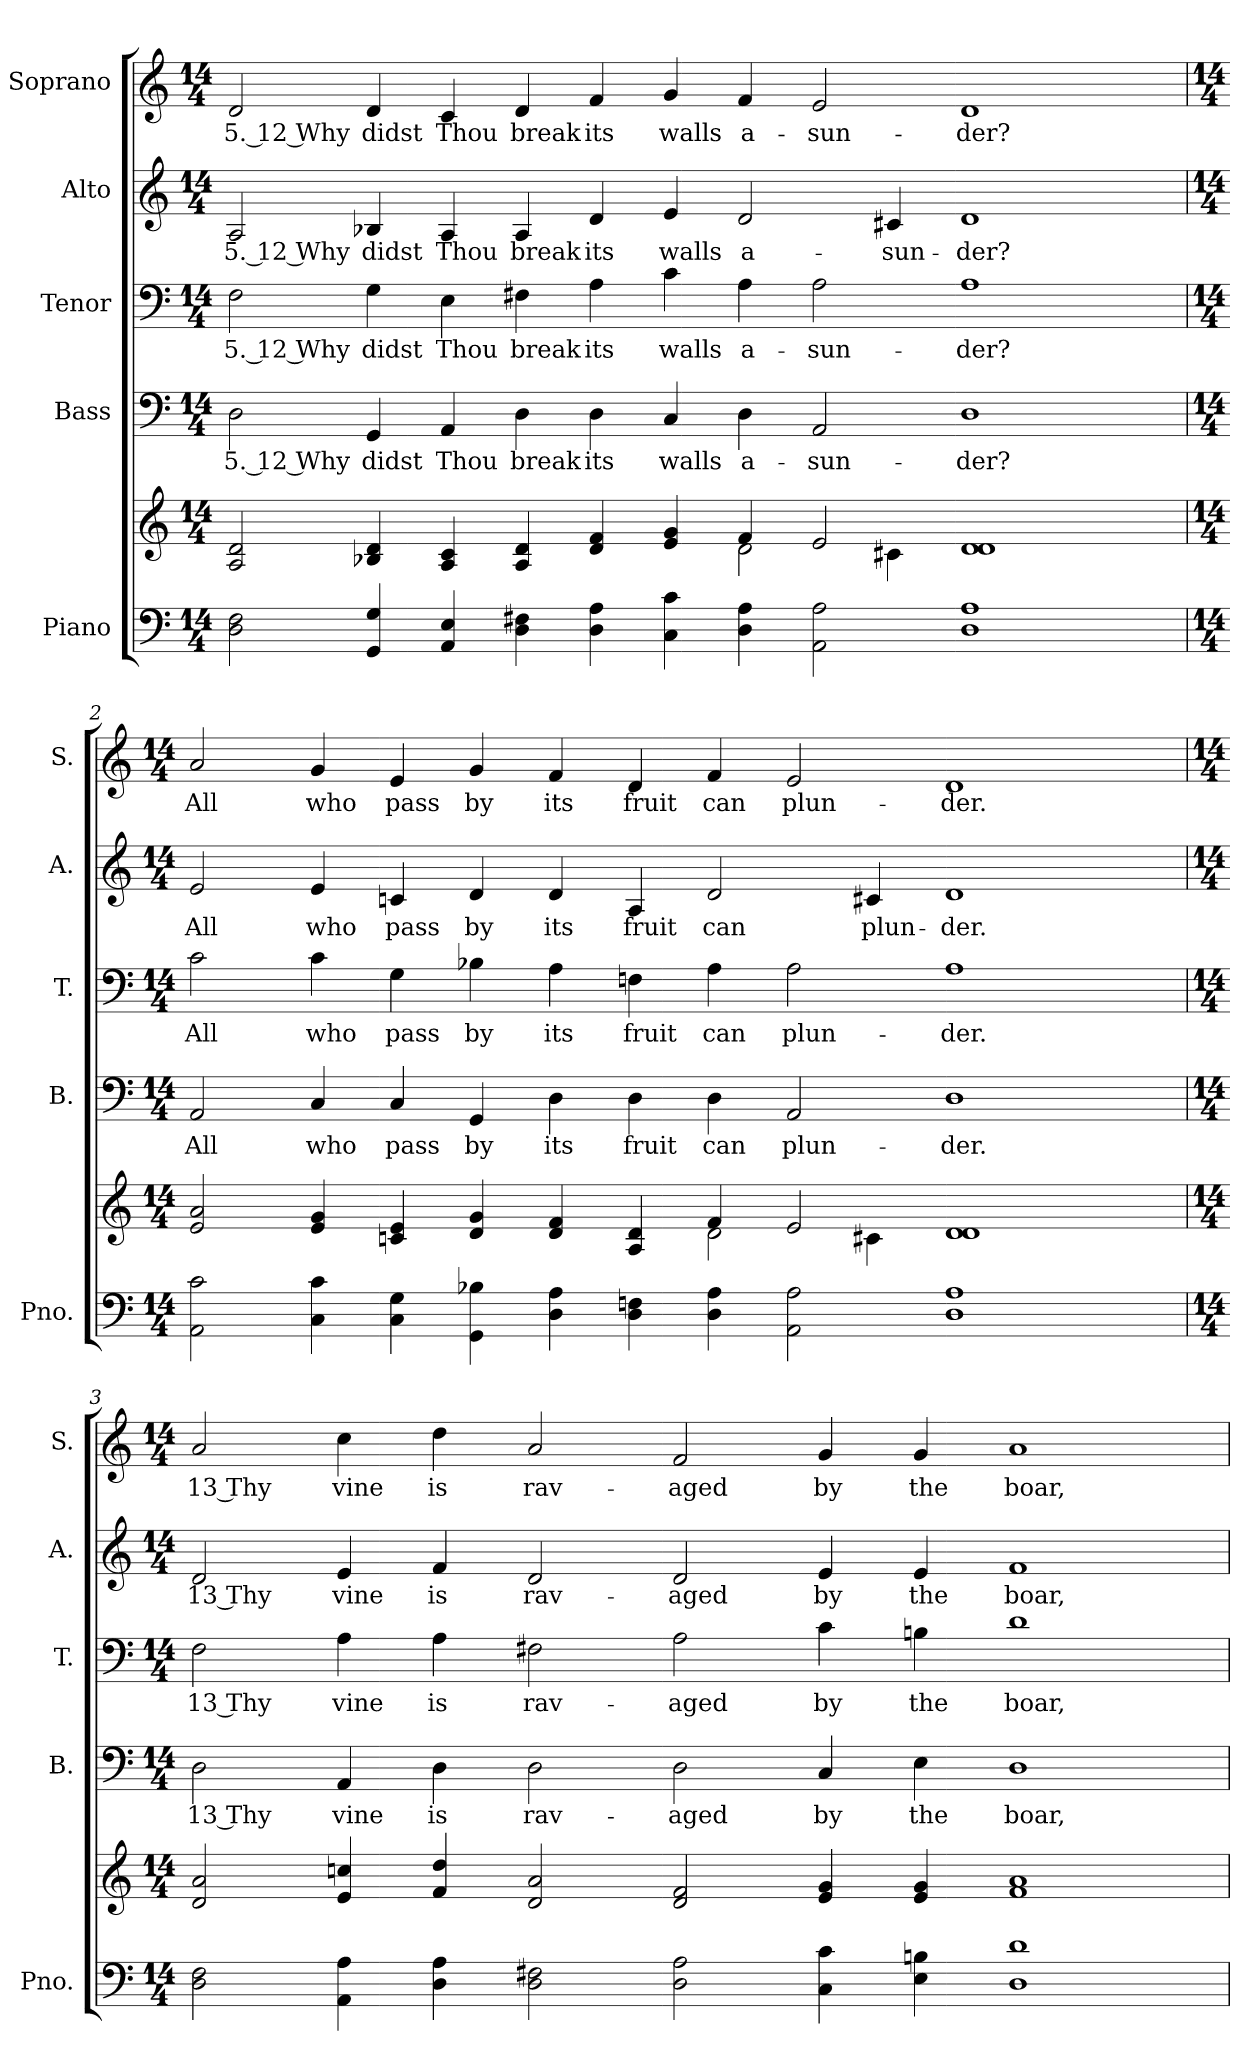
**kern	**kern	**kern	**text	**kern	**text	**kern	**text	**kern	**text
*part5	*part5	*part4	*part4	*part3	*part3	*part2	*part2	*part1	*part1
*staff6	*staff5	*staff4	*staff4	*staff3	*staff3	*staff2	*staff2	*staff1	*staff1
*I"Piano	*	*I"Bass	*	*I"Tenor	*	*I"Alto	*	*I"Soprano	*
*I'Pno.	*	*I'B.	*	*I'T.	*	*I'A.	*	*I'S.	*
!!LO:PB:g=z
*clefF4	*clefG2	*clefF4	*	*clefF4	*	*clefG2	*	*clefG2	*
*k[]	*k[]	*k[]	*	*k[]	*	*k[]	*	*k[]	*
*C:	*C:	*C:	*	*C:	*	*C:	*	*C:	*
*M14/4	*M14/4	*M14/4	*	*M14/4	*	*M14/4	*	*M14/4	*
*MM190	*MM190	*MM190	*	*MM190	*	*MM190	*	*MM190	*
=1	=1	=1	=1	=1	=1	=1	=1	=1	=1
*	*^	*	*	*	*	*	*	*	*
!	!	!	!	!LO:LY:b:color=#000000	!	!	!	!	!	!
!	!	!	!	!	!	!LO:LY:b:color=#000000	!	!	!	!
!	!	!	!	!	!	!	!	!LO:LY:b:color=#000000	!	!
!	!	!	!	!	!	!	!	!	!	!LO:LY:b:color=#000000
2Di\ 2Fi	2Ai/ 2di	1ryy	2Di\	5. 12 Why	2Fi\	5. 12 Why	2Ai/	5. 12 Why	2di/	5. 12 Why
!	!	!	!	!LO:LY:b:color=#000000	!	!	!	!	!	!
!	!	!	!	!	!	!LO:LY:b:color=#000000	!	!	!	!
!	!	!	!	!	!	!	!	!LO:LY:b:color=#000000	!	!
!	!	!	!	!	!	!	!	!	!	!LO:LY:b:color=#000000
4GGi/ 4Gi	4B-Xi/ 4di	.	4GGi/	didst	4Gi\	didst	4B-Xi/	didst	4di/	didst
!	!	!	!	!LO:LY:b:color=#000000	!	!	!	!	!	!
!	!	!	!	!	!	!LO:LY:b:color=#000000	!	!	!	!
!	!	!	!	!	!	!	!	!LO:LY:b:color=#000000	!	!
!	!	!	!	!	!	!	!	!	!	!LO:LY:b:color=#000000
4AAi/ 4Ei	4Ai/ 4ci	.	4AAi/	Thou	4Ei\	Thou	4Ai/	Thou	4ci/	Thou
!	!	!	!	!LO:LY:b:color=#000000	!	!	!	!	!	!
!	!	!	!	!	!	!LO:LY:b:color=#000000	!	!	!	!
!	!	!	!	!	!	!	!	!LO:LY:b:color=#000000	!	!
!	!	!	!	!	!	!	!	!	!	!LO:LY:b:color=#000000
4Di\ 4F#Xi	4Ai/ 4di	2ryy	4Di\	break	4F#Xi\	break	4Ai/	break	4di/	break
!	!	!	!	!LO:LY:b:color=#000000	!	!	!	!	!	!
!	!	!	!	!	!	!LO:LY:b:color=#000000	!	!	!	!
!	!	!	!	!	!	!	!	!LO:LY:b:color=#000000	!	!
!	!	!	!	!	!	!	!	!	!	!LO:LY:b:color=#000000
4Di\ 4Ai	4di/ 4fi	.	4Di\	its	4Ai\	its	4di/	its	4fi/	its
!	!	!	!	!LO:LY:b:color=#000000	!	!	!	!	!	!
!	!	!	!	!	!	!LO:LY:b:color=#000000	!	!	!	!
!	!	!	!	!	!	!	!	!LO:LY:b:color=#000000	!	!
!	!	!	!	!	!	!	!	!	!	!LO:LY:b:color=#000000
4Ci\ 4ci	4ei/ 4gi	4ryy	4Ci/	walls	4ci\	walls	4ei/	walls	4gi/	walls
!	!	!	!	!LO:LY:b:color=#000000	!	!	!	!	!	!
!	!	!	!	!	!	!LO:LY:b:color=#000000	!	!	!	!
!	!	!	!	!	!	!	!	!LO:LY:b:color=#000000	!	!
!	!	!	!	!	!	!	!	!	!	!LO:LY:b:color=#000000
4Di\ 4Ai	4fi/	2di\	4Di\	a-	4Ai\	a-	2di/	a-	4fi/	a-
!	!	!	!	!LO:LY:b:color=#000000	!	!	!	!	!	!
!	!	!	!	!	!	!LO:LY:b:color=#000000	!	!	!	!
!	!	!	!	!	!	!	!	!	!	!LO:LY:b:color=#000000
2AAi\ 2Ai	2ei/	.	2AAi/	-sun-	2Ai\	-sun-	.	.	2ei/	-sun-
!	!	!	!	!	!	!	!	!LO:LY:b:color=#000000	!	!
.	.	4c#Xi\	.	.	.	.	4c#Xi/	-sun-	.	.
!	!	!	!	!LO:LY:b:color=#000000	!	!	!	!	!	!
!	!	!	!	!	!	!LO:LY:b:color=#000000	!	!	!	!
!	!	!	!	!	!	!	!	!LO:LY:b:color=#000000	!	!
!	!	!	!	!	!	!	!	!	!	!LO:LY:b:color=#000000
1Di 1Ai	1di 1di	2ryy	1Di	-der?	1Ai	-der?	1di	-der?	1di	-der?
.	.	2ryy	.	.	.	.	.	.	.	.
=2	=2	=2	=2	=2	=2	=2	=2	=2	=2	=2
*M14/4	*M14/4	*	*M14/4	*	*M14/4	*	*M14/4	*	*M14/4	*
!	!	!	!	!LO:LY:b:color=#000000	!	!	!	!	!	!
!	!	!	!	!	!	!LO:LY:b:color=#000000	!	!	!	!
!	!	!	!	!	!	!	!	!LO:LY:b:color=#000000	!	!
!	!	!	!	!	!	!	!	!	!	!LO:LY:b:color=#000000
2AAi\ 2ci	2ei/ 2ai	1ryy	2AAi/	All	2ci\	All	2ei/	All	2ai/	All
!	!	!	!	!LO:LY:b:color=#000000	!	!	!	!	!	!
!	!	!	!	!	!	!LO:LY:b:color=#000000	!	!	!	!
!	!	!	!	!	!	!	!	!LO:LY:b:color=#000000	!	!
!	!	!	!	!	!	!	!	!	!	!LO:LY:b:color=#000000
4Ci\ 4ci	4ei/ 4gi	.	4Ci/	who	4ci\	who	4ei/	who	4gi/	who
!	!	!	!	!LO:LY:b:color=#000000	!	!	!	!	!	!
!	!	!	!	!	!	!LO:LY:b:color=#000000	!	!	!	!
!	!	!	!	!	!	!	!	!LO:LY:b:color=#000000	!	!
!	!	!	!	!	!	!	!	!	!	!LO:LY:b:color=#000000
4Ci\ 4Gi	4cni/ 4ei	.	4Ci/	pass	4Gi\	pass	4cni/	pass	4ei/	pass
!	!	!	!	!LO:LY:b:color=#000000	!	!	!	!	!	!
!	!	!	!	!	!	!LO:LY:b:color=#000000	!	!	!	!
!	!	!	!	!	!	!	!	!LO:LY:b:color=#000000	!	!
!	!	!	!	!	!	!	!	!	!	!LO:LY:b:color=#000000
4GGi\ 4B-Xi	4di/ 4gi	2ryy	4GGi/	by	4B-Xi\	by	4di/	by	4gi/	by
!	!	!	!	!LO:LY:b:color=#000000	!	!	!	!	!	!
!	!	!	!	!	!	!LO:LY:b:color=#000000	!	!	!	!
!	!	!	!	!	!	!	!	!LO:LY:b:color=#000000	!	!
!	!	!	!	!	!	!	!	!	!	!LO:LY:b:color=#000000
4Di\ 4Ai	4di/ 4fi	.	4Di\	its	4Ai\	its	4di/	its	4fi/	its
!	!	!	!	!LO:LY:b:color=#000000	!	!	!	!	!	!
!	!	!	!	!	!	!LO:LY:b:color=#000000	!	!	!	!
!	!	!	!	!	!	!	!	!LO:LY:b:color=#000000	!	!
!	!	!	!	!	!	!	!	!	!	!LO:LY:b:color=#000000
4Di\ 4Fni	4Ai/ 4di	4ryy	4Di\	fruit	4Fni\	fruit	4Ai/	fruit	4di/	fruit
!	!	!	!	!LO:LY:b:color=#000000	!	!	!	!	!	!
!	!	!	!	!	!	!LO:LY:b:color=#000000	!	!	!	!
!	!	!	!	!	!	!	!	!LO:LY:b:color=#000000	!	!
!	!	!	!	!	!	!	!	!	!	!LO:LY:b:color=#000000
4Di\ 4Ai	4fi/	2di\	4Di\	can	4Ai\	can	2di/	can	4fi/	can
!	!	!	!	!LO:LY:b:color=#000000	!	!	!	!	!	!
!	!	!	!	!	!	!LO:LY:b:color=#000000	!	!	!	!
!	!	!	!	!	!	!	!	!	!	!LO:LY:b:color=#000000
2AAi\ 2Ai	2ei/	.	2AAi/	plun-	2Ai\	plun-	.	.	2ei/	plun-
!	!	!	!	!	!	!	!	!LO:LY:b:color=#000000	!	!
.	.	4c#Xi\	.	.	.	.	4c#Xi/	plun-	.	.
!	!	!	!	!LO:LY:b:color=#000000	!	!	!	!	!	!
!	!	!	!	!	!	!LO:LY:b:color=#000000	!	!	!	!
!	!	!	!	!	!	!	!	!LO:LY:b:color=#000000	!	!
!	!	!	!	!	!	!	!	!	!	!LO:LY:b:color=#000000
1Di 1Ai	1di 1di	2ryy	1Di	-der.	1Ai	-der.	1di	-der.	1di	-der.
.	.	2ryy	.	.	.	.	.	.	.	.
*	*v	*v	*	*	*	*	*	*	*	*
!!LO:LB:g=z
=3	=3	=3	=3	=3	=3	=3	=3	=3	=3
*M14/4	*M14/4	*M14/4	*	*M14/4	*	*M14/4	*	*M14/4	*
*	*^	*	*	*	*	*	*	*	*
!	!	!	!	!LO:LY:b:color=#000000	!	!	!	!	!	!
*	*v	*v	*	*	*	*	*	*	*	*
*	*^	*	*	*	*	*	*	*	*
!	!	!	!	!	!	!LO:LY:b:color=#000000	!	!	!	!
*	*v	*v	*	*	*	*	*	*	*	*
*	*^	*	*	*	*	*	*	*	*
!	!	!	!	!	!	!	!	!LO:LY:b:color=#000000	!	!
*	*v	*v	*	*	*	*	*	*	*	*
*	*^	*	*	*	*	*	*	*	*
!	!	!	!	!	!	!	!	!	!	!LO:LY:b:color=#000000
*	*v	*v	*	*	*	*	*	*	*	*
2Di\ 2Fi	2di/ 2ai	2Di\	13 Thy	2Fi\	13 Thy	2di/	13 Thy	2ai/	13 Thy
!	!	!	!LO:LY:b:color=#000000	!	!	!	!	!	!
!	!	!	!	!	!LO:LY:b:color=#000000	!	!	!	!
!	!	!	!	!	!	!	!LO:LY:b:color=#000000	!	!
!	!	!	!	!	!	!	!	!	!LO:LY:b:color=#000000
4AAi\ 4Ai	4ei/ 4ccni	4AAi/	vine	4Ai\	vine	4ei/	vine	4cci\	vine
!	!	!	!LO:LY:b:color=#000000	!	!	!	!	!	!
!	!	!	!	!	!LO:LY:b:color=#000000	!	!	!	!
!	!	!	!	!	!	!	!LO:LY:b:color=#000000	!	!
!	!	!	!	!	!	!	!	!	!LO:LY:b:color=#000000
4Di\ 4Ai	4fi/ 4ddi	4Di\	is	4Ai\	is	4fi/	is	4ddi\	is
!	!	!	!LO:LY:b:color=#000000	!	!	!	!	!	!
!	!	!	!	!	!LO:LY:b:color=#000000	!	!	!	!
!	!	!	!	!	!	!	!LO:LY:b:color=#000000	!	!
!	!	!	!	!	!	!	!	!	!LO:LY:b:color=#000000
2Di\ 2F#Xi	2di/ 2ai	2Di\	rav-	2F#Xi\	rav-	2di/	rav-	2ai/	rav-
!	!	!	!LO:LY:b:color=#000000	!	!	!	!	!	!
!	!	!	!	!	!LO:LY:b:color=#000000	!	!	!	!
!	!	!	!	!	!	!	!LO:LY:b:color=#000000	!	!
!	!	!	!	!	!	!	!	!	!LO:LY:b:color=#000000
2Di\ 2Ai	2di/ 2fi	2Di\	-aged	2Ai\	-aged	2di/	-aged	2fi/	-aged
!	!	!	!LO:LY:b:color=#000000	!	!	!	!	!	!
!	!	!	!	!	!LO:LY:b:color=#000000	!	!	!	!
!	!	!	!	!	!	!	!LO:LY:b:color=#000000	!	!
!	!	!	!	!	!	!	!	!	!LO:LY:b:color=#000000
4Ci\ 4ci	4ei/ 4gi	4Ci/	by	4ci\	by	4ei/	by	4gi/	by
!	!	!	!LO:LY:b:color=#000000	!	!	!	!	!	!
!	!	!	!	!	!LO:LY:b:color=#000000	!	!	!	!
!	!	!	!	!	!	!	!LO:LY:b:color=#000000	!	!
!	!	!	!	!	!	!	!	!	!LO:LY:b:color=#000000
4Ei\ 4Bni	4ei/ 4gi	4Ei\	the	4Bni\	the	4ei/	the	4gi/	the
!	!	!	!LO:LY:b:color=#000000	!	!	!	!	!	!
!	!	!	!	!	!LO:LY:b:color=#000000	!	!	!	!
!	!	!	!	!	!	!	!LO:LY:b:color=#000000	!	!
!	!	!	!	!	!	!	!	!	!LO:LY:b:color=#000000
1Di 1di	1fi 1ai	1Di	boar,	1di	boar,	1fi	boar,	1ai	boar,
=	=	=	=	=	=	=	=	=	=
*-	*-	*-	*-	*-	*-	*-	*-	*-	*-
